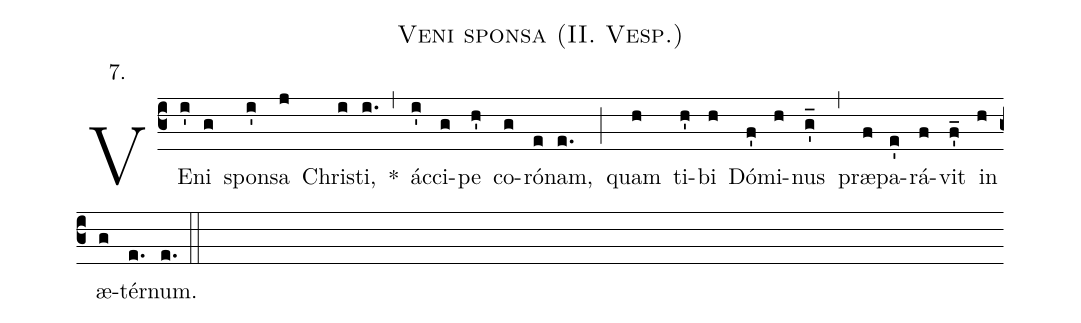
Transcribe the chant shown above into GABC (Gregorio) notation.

name:Veni sponsa (II. Vesp.);
office-part:Antiphona;
mode:7;
annotation:7.;
%%
(c3) VE(i')ni(g) spon(i')sa(j) Chri(i)sti,(i.) *(,) ác(i')ci(g)pe(h') co(g)ró(e)nam,(e.) (;) quam(h) ti(h')bi(h) Dó(f')mi(h)nus(g'_) (,) præ(f)pa(e')rá(f)vit(f'_) in(h) æ(g)tér(e.)num.(e.) (::)
